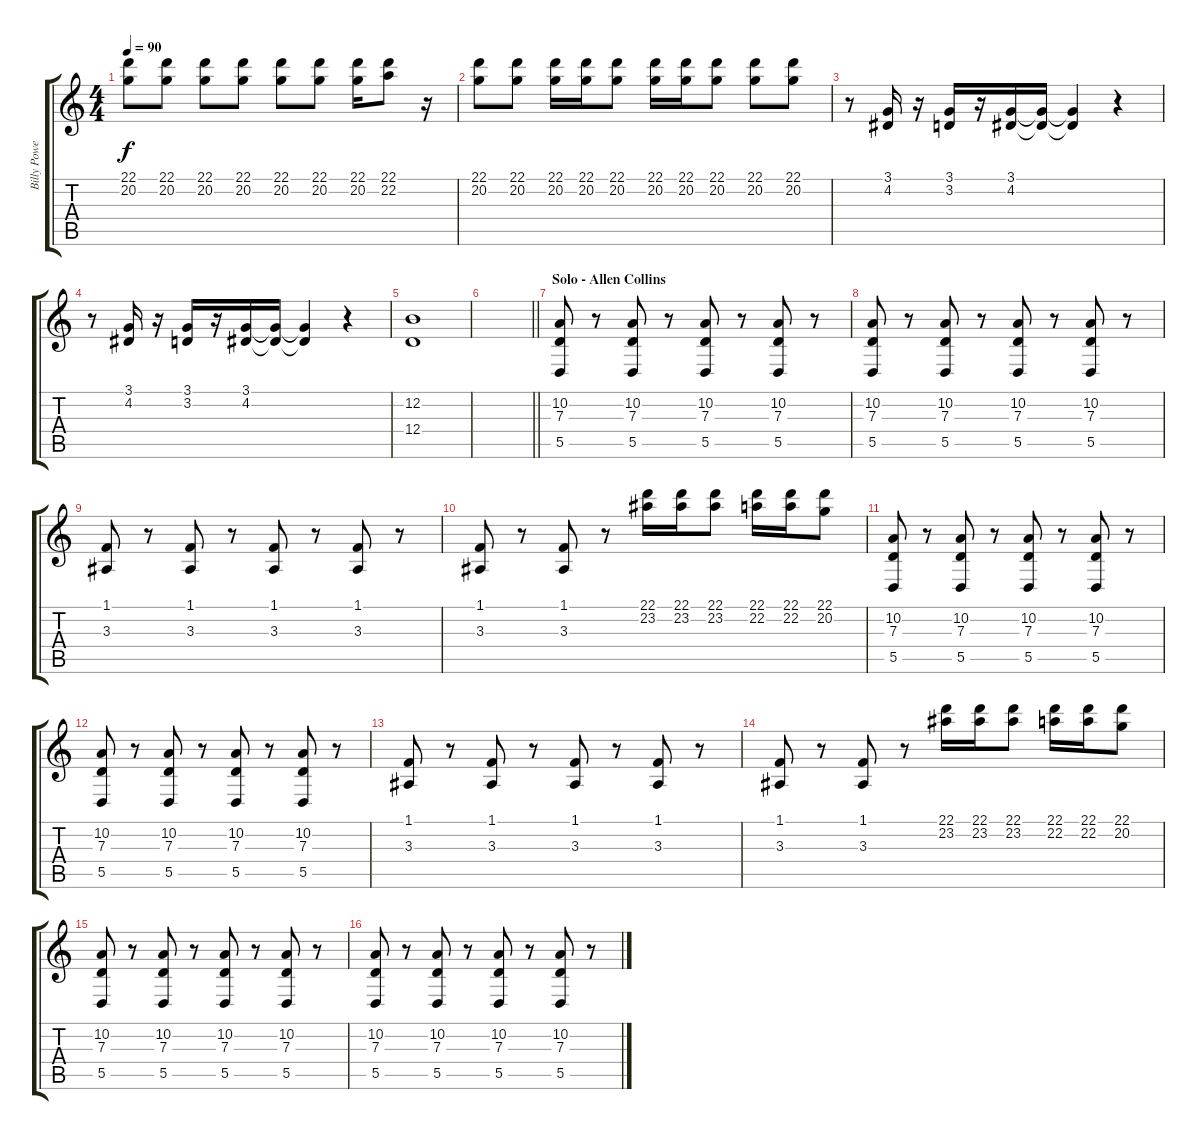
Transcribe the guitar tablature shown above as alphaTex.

\track ("Billy Powell (Piano)" "Billy Powe") {instrument acousticgrandpiano}
\staff {score tabs}
\tuning (E4 B3 G3 D3 A2 E2) {hide}
\ts (4 4)
\tempo 90
\clef g2
\ks c
(22.1 20.2).8{dy f} (22.1 20.2).8 (22.1 20.2).8 (22.1 20.2).8 (22.1 20.2).8 (22.1 20.2).8 (22.1 20.2).16 (22.1 22.2).8 r.16 |
(22.1 20.2).8 (22.1 20.2).8 (22.1 20.2).16 (22.1 20.2).16 (22.1 20.2).8 (22.1 20.2).16 (22.1 20.2).16 (22.1 20.2).8 (22.1 20.2).8 (22.1 20.2).8 |
r.8 (3.1 4.2).16 r.16 (3.1 3.2).16 r.16 (3.1 4.2).16 (3.1{t} 4.2{t}).16 (3.1{t} 4.2{t}).4 r.4 |
r.8 (3.1 4.2).16 r.16 (3.1 3.2).16 r.16 (3.1 4.2).16 (3.1{t} 4.2{t}).16 (3.1{t} 4.2{t}).4 r.4 |
(12.2 12.4).1 |
\barLineRight lightlight
|
\section ("" "Solo - Allen Collins")
(10.2 7.3 5.5).8 r.8 (10.2 7.3 5.5).8 r.8 (10.2 7.3 5.5).8 r.8 (10.2 7.3 5.5).8 r.8 |
(10.2 7.3 5.5).8 r.8 (10.2 7.3 5.5).8 r.8 (10.2 7.3 5.5).8 r.8 (10.2 7.3 5.5).8 r.8 |
(1.1 3.3).8 r.8 (1.1 3.3).8 r.8 (1.1 3.3).8 r.8 (1.1 3.3).8 r.8 |
(1.1 3.3).8 r.8 (1.1 3.3).8 r.8 (22.1 23.2).16 (22.1 23.2).16 (22.1 23.2).8 (22.1 22.2).16 (22.1 22.2).16 (22.1 20.2).8 |
(10.2 7.3 5.5).8 r.8 (10.2 7.3 5.5).8 r.8 (10.2 7.3 5.5).8 r.8 (10.2 7.3 5.5).8 r.8 |
(10.2 7.3 5.5).8 r.8 (10.2 7.3 5.5).8 r.8 (10.2 7.3 5.5).8 r.8 (10.2 7.3 5.5).8 r.8 |
(1.1 3.3).8 r.8 (1.1 3.3).8 r.8 (1.1 3.3).8 r.8 (1.1 3.3).8 r.8 |
(1.1 3.3).8 r.8 (1.1 3.3).8 r.8 (22.1 23.2).16 (22.1 23.2).16 (22.1 23.2).8 (22.1 22.2).16 (22.1 22.2).16 (22.1 20.2).8 |
(10.2 7.3 5.5).8 r.8 (10.2 7.3 5.5).8 r.8 (10.2 7.3 5.5).8 r.8 (10.2 7.3 5.5).8 r.8 |
(10.2 7.3 5.5).8 r.8 (10.2 7.3 5.5).8 r.8 (10.2 7.3 5.5).8 r.8 (10.2 7.3 5.5).8 r.8
